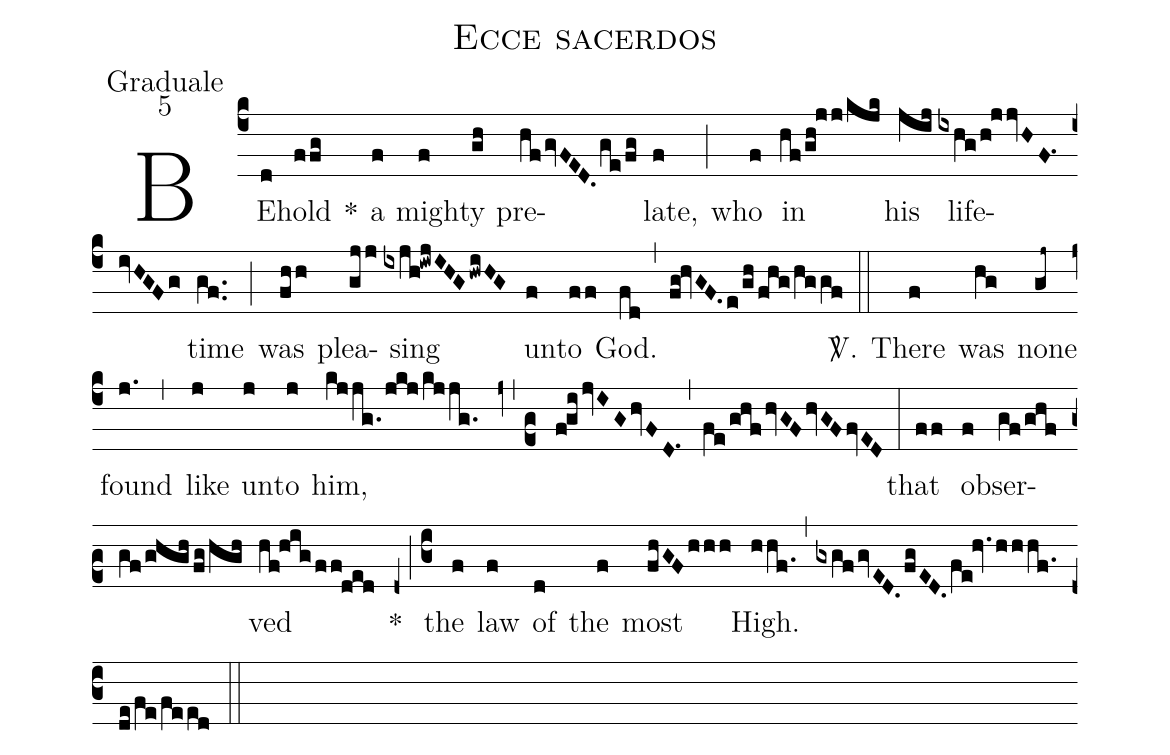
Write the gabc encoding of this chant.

name:Ecce sacerdos;
office-part:Graduale;
mode:5;
%%
(c4) BE(d)hold(ffg) *() a(f) migh(f)ty(gh) pre(hf/gvFED.0/ge/fg)late,(f) (;) who(f) in(hf/gh!jj/kjk) his(jij) life(ixhg/h!jjvHF.1/ivHGFg)time(gf..) (;) was(fhh) plea(gjj)sing(ixjh!iwjIHGhwiHG) un(f)to(ff) God.(fd) (,) (fg!hvGF.0e/gh/fhg/hggf) <sp>V/</sp>.(::) There(f) was(hg) none(gj~) found(j.) (,) like(j) un(j)to(j) him,(kjjg./jkj/kjjg.) (z0,c2) (f!gi/jvIG/hvFD.1) (,) (fe/ghf/hvGF/hvGFfvED) (:) that(ff) ob(f)ser(gf/ghf/gf/ghgh/fg/hgh)ved(hf!hig/ff!ded) *(z0;c3) the(f) law(f) of(d) the(f) most(fhGF/hhh) High.(hhf.1) (,) (gxgf/gvED.0/fgED.0/fe!hv.hhhf.1/de/fe/feed) (::)
